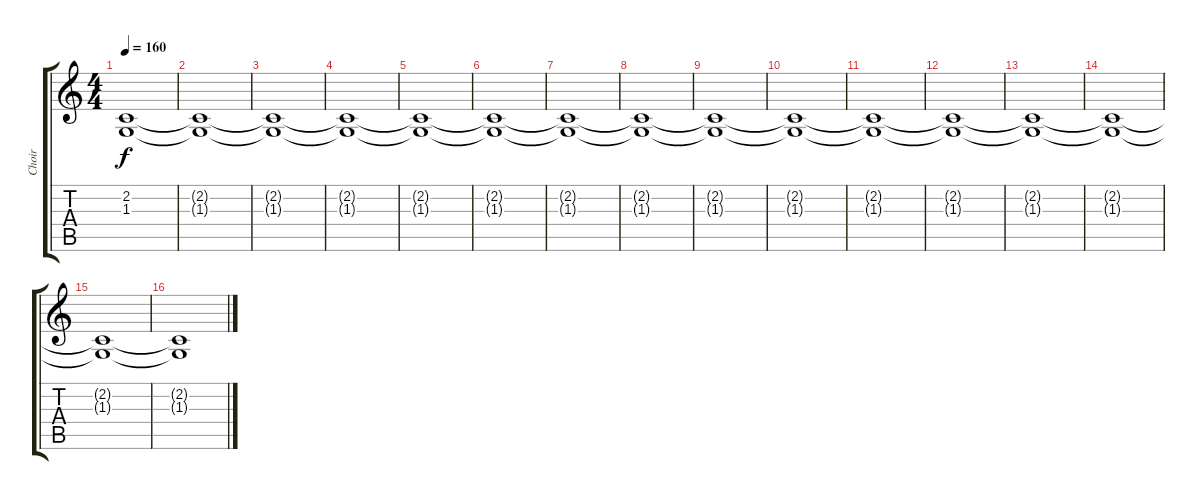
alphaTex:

\track ("Choir " "Choir ") {instrument choiraahs}
\staff {score tabs}
\tuning (Eb4 Bb3 Gb3 Db3 Ab2 Eb2) {hide}
\ts (4 4)
\section ("" "")
\tempo 160
\clef g2
\ks c
(2.2 1.3).1{dy f} |
(2.2{t} 1.3{t}).1 |
(2.2{t} 1.3{t}).1 |
(2.2{t} 1.3{t}).1 |
(2.2{t} 1.3{t}).1 |
(2.2{t} 1.3{t}).1 |
(2.2{t} 1.3{t}).1 |
(2.2{t} 1.3{t}).1 |
(2.2{t} 1.3{t}).1 |
(2.2{t} 1.3{t}).1 |
(2.2{t} 1.3{t}).1 |
(2.2{t} 1.3{t}).1 |
(2.2{t} 1.3{t}).1 |
(2.2{t} 1.3{t}).1 |
(2.2{t} 1.3{t}).1 |
(2.2{t} 1.3{t}).1
